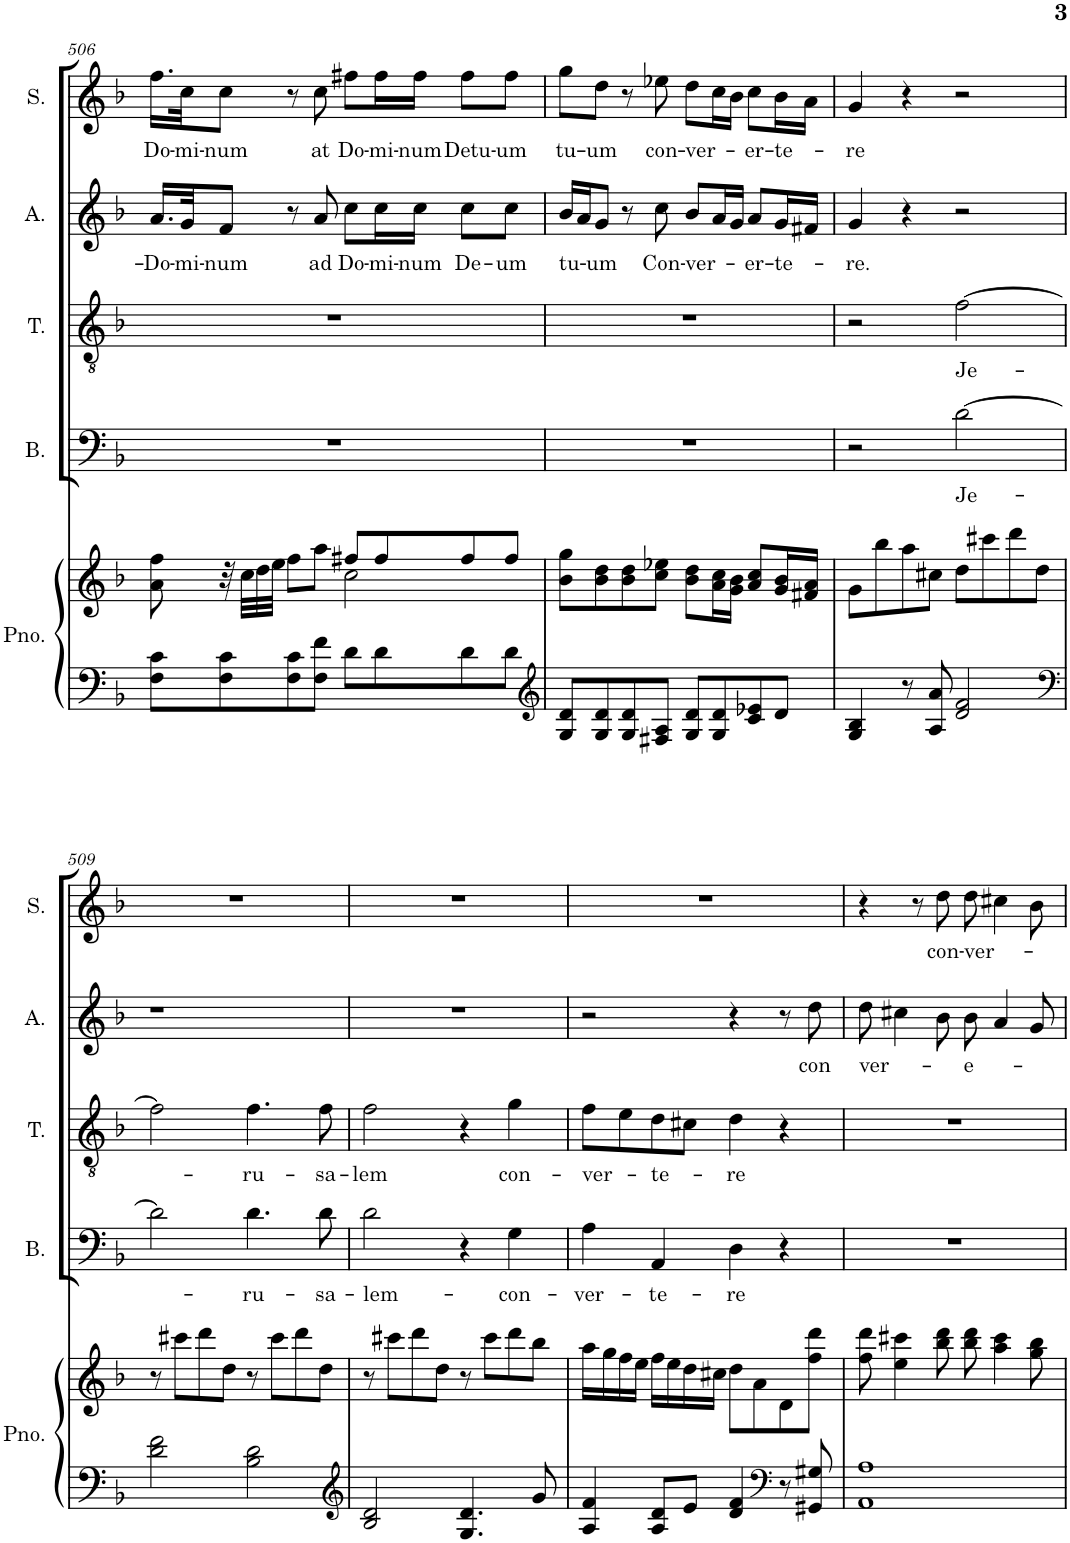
**kern	**kern	**kern	**text	**kern	**text	**kern	**text	**kern	**text
*part5	*part5	*part4	*part4	*part3	*part3	*part2	*part2	*part1	*part1
*staff6	*staff5	*staff4	*staff4	*staff3	*staff3	*staff2	*staff2	*staff1	*staff1
*I"Piano	*	*I"Bass	*	*I"Tenor	*	*I"Alto	*	*I"Soprano	*
*I'Pno.	*	*I'B.	*	*I'T.	*	*I'A.	*	*I'S.	*
!!LO:PB:g=z
*clefF4	*clefG2	*clefF4	*	*clefGv2	*	*clefG2	*	*clefG2	*
*	*	*	*	*	*	*Trd1c2	*	*	*
*k[b-]	*k[b-]	*k[b-]	*	*k[b-]	*	*k[b-]	*	*k[b-]	*
*M4/4	*M4/4	*M4/4	*	*M4/4	*	*M4/4	*	*M4/4	*
*met(c)	*met(c)	*met(c)	*	*met(c)	*	*met(c)	*	*met(c)	*
=506	=506	=506	=506	=506	=506	=506	=506	=506	=506
*	*^	*	*	*	*	*	*	*	*
!	!	!	!	!	!	!	!	!LO:LY:b	!	!LO:LY:b
8F\ 8c\L	8a\ 8ff\	2ryy	1r	.	1r	.	16.a/LL	-Do-	16.ff\LL	Do-
!	!	!	!	!	!	!	!	!LO:LY:b	!	!LO:LY:b
.	.	.	.	.	.	.	32g/JK	-mi-	32cc\JK	-mi-
!	!	!	!	!	!	!	!	!LO:LY:b	!	!LO:LY:b
8F\ 8c\	32r	.	.	.	.	.	8f/J	-num	8cc\J	-num
.	32cc\LLL	.	.	.	.	.	.	.	.	.
.	32dd\	.	.	.	.	.	.	.	.	.
.	32ee\JJJ	.	.	.	.	.	.	.	.	.
8F\ 8c\	8ff\L	.	.	.	.	.	8r	.	8r	.
!	!	!	!	!	!	!	!	!LO:LY:b	!	!LO:LY:b
8F\ 8f\J	8aa\J	.	.	.	.	.	8a/	ad	8cc\	at
!	!	!	!	!	!	!	!	!LO:LY:b	!	!LO:LY:b
8d\L	8ff#X/L	2cc\	.	.	.	.	8cc\L	Do-	8ff#X\L	Do-
!	!	!	!	!	!	!	!	!LO:LY:b	!	!LO:LY:b
8d\	8ff#/	.	.	.	.	.	16cc\L	-mi-	16ff#\L	-mi-
!	!	!	!	!	!	!	!	!LO:LY:b	!	!LO:LY:b
.	.	.	.	.	.	.	16cc\JJ	-num	16ff#\JJ	-num
!	!	!	!	!	!	!	!	!LO:LY:b	!	!LO:LY:b
8d\	8ff#/	.	.	.	.	.	8cc\L	De-	8ff#\L	Detu-
!	!	!	!	!	!	!	!	!LO:LY:b	!	!LO:LY:b
8d\J	8ff#/J	.	.	.	.	.	8cc\J	-um	8ff#\J	-um
*	*v	*v	*	*	*	*	*	*	*	*
=507	=507	=507	=507	=507	=507	=507	=507	=507	=507
*clefG2	*	*	*	*	*	*	*	*	*
!	!	!	!	!	!	!	!LO:LY:b	!	!LO:LY:b
8G/ 8d/L	8b-\ 8gg\L	1r	.	1r	.	16b-/LL	tu-	8gg\L	tu-
.	.	.	.	.	.	16a/J	.	.	.
!	!	!	!	!	!	!	!LO:LY:b	!	!LO:LY:b
8G/ 8d/	8b-\ 8dd\	.	.	.	.	8g/J	-um	8dd\J	-um
8G/ 8d/	8b-\ 8dd\	.	.	.	.	8r	.	8r	.
!	!	!	!	!	!	!	!LO:LY:b	!	!LO:LY:b
8F#X/ 8A/J	8cc\ 8ee-X\J	.	.	.	.	8cc\	Con-	8ee-X\	con-
!	!	!	!	!	!	!	!LO:LY:b	!	!LO:LY:b
8G/ 8d/L	8b-\ 8dd\L	.	.	.	.	8b-/L	-ver-	8dd\L	-ver-
8G/ 8d/	16a\ 16cc\L	.	.	.	.	16a/L	.	16cc\L	.
.	16g\ 16b-\JJ	.	.	.	.	16g/JJ	.	16b-\JJ	.
!	!	!	!	!	!	!	!LO:LY:b	!	!LO:LY:b
8c/ 8e-X/	8a/ 8cc/L	.	.	.	.	8a/L	-er-	8cc\L	-er-
!	!	!	!	!	!	!	!LO:LY:b	!	!LO:LY:b
8d/J	16g/ 16b-/L	.	.	.	.	16g/L	-te-	16b-\L	-te-
.	16f#X/ 16a/JJ	.	.	.	.	16f#X/JJ	.	16a\JJ	.
=508	=508	=508	=508	=508	=508	=508	=508	=508	=508
!	!	!	!	!	!	!	!LO:LY:b	!	!LO:LY:b
4G/ 4B-/	8g\L	2r	.	2r	.	4g/	-re.	4g/	-re
.	8bb-\	.	.	.	.	.	.	.	.
8r	8aa\	.	.	.	.	4r	.	4r	.
8A/ 8a/	8cc#X\J	.	.	.	.	.	.	.	.
!	!	!	!LO:LY:b	!	!LO:LY:b	!	!	!	!
2d/ 2f/	8dd\L	[2d\	Je-	[2f\	Je-	2r	.	2r	.
.	8ccc#X\	.	.	.	.	.	.	.	.
.	8ddd\	.	.	.	.	.	.	.	.
.	8dd\J	.	.	.	.	.	.	.	.
!!LO:LB:g=z
=509	=509	=509	=509	=509	=509	=509	=509	=509	=509
*clefF4	*	*	*	*	*	*	*	*	*
2d\ 2f\	8r	2d\]	.	2f\]	.	1r	.	1r	.
.	8ccc#X\L	.	.	.	.	.	.	.	.
.	8ddd\	.	.	.	.	.	.	.	.
.	8dd\J	.	.	.	.	.	.	.	.
!	!	!	!LO:LY:b	!	!LO:LY:b	!	!	!	!
2B-\ 2d\	8r	4.d\	-ru-	4.f\	-ru-	.	.	.	.
.	8ccc#\L	.	.	.	.	.	.	.	.
.	8ddd\	.	.	.	.	.	.	.	.
!	!	!	!LO:LY:b	!	!LO:LY:b	!	!	!	!
.	8dd\J	8d\	-sa-	8f\	-sa-	.	.	.	.
=510	=510	=510	=510	=510	=510	=510	=510	=510	=510
*clefG2	*	*	*	*	*	*	*	*	*
!	!	!	!LO:LY:b	!	!LO:LY:b	!	!	!	!
2B-/ 2d/	8r	2d\	-lem-	2f\	-lem	1r	.	1r	.
.	8ccc#X\L	.	.	.	.	.	.	.	.
.	8ddd\	.	.	.	.	.	.	.	.
.	8dd\J	.	.	.	.	.	.	.	.
4.G/ 4.d/	8r	4r	.	4r	.	.	.	.	.
.	8ccc#\L	.	.	.	.	.	.	.	.
!	!	!	!LO:LY:b	!	!LO:LY:b	!	!	!	!
.	8ddd\	4G\	-con-	4g\	con-	.	.	.	.
8g/	8bb-\J	.	.	.	.	.	.	.	.
=511	=511	=511	=511	=511	=511	=511	=511	=511	=511
!	!	!	!LO:LY:b	!	!LO:LY:b	!	!	!	!
4A/ 4f/	16aa\LL	4A\	-ver-	8f\L	-ver-	2r	.	1r	.
.	16gg\	.	.	.	.	.	.	.	.
.	16ff\	.	.	8e\	.	.	.	.	.
.	16ee\JJ	.	.	.	.	.	.	.	.
!	!	!	!LO:LY:b	!	!LO:LY:b	!	!	!	!
8A/ 8d/L	16ff\LL	4AA/	-te-	8d\	-te-	.	.	.	.
.	16ee\	.	.	.	.	.	.	.	.
8e/J	16dd\	.	.	8c#X\J	.	.	.	.	.
.	16cc#X\JJ	.	.	.	.	.	.	.	.
!	!	!	!LO:LY:b	!	!LO:LY:b	!	!	!	!
4d/ 4f/	8dd\L	4D\	-re	4d\	-re	4r	.	.	.
.	8a\	.	.	.	.	.	.	.	.
*clefF4	*	*	*	*	*	*	*	*	*
8r	8d\	4r	.	4r	.	8r	.	.	.
!	!	!	!	!	!	!	!LO:LY:b	!	!
8GG#X/ 8G#X/	8ff\ 8ddd\J	.	.	.	.	8dd\	con	.	.
=512	=512	=512	=512	=512	=512	=512	=512	=512	=512
!	!	!	!	!	!	!	!LO:LY:b	!	!
1AA 1A	8ff\ 8ddd\	1r	.	1r	.	8dd\	ver-	4r	.
.	4ee\ 4ccc#X\	.	.	.	.	4cc#X\	.	.	.
.	.	.	.	.	.	.	.	8r	.
!	!	!	!	!	!	!	!	!	!LO:LY:b
.	8bb-\ 8ddd\	.	.	.	.	8b-\	.	8dd\	con-
!	!	!	!	!	!	!	!LO:LY:b	!	!LO:LY:b
.	8bb-\ 8ddd\	.	.	.	.	8b-\	-e-	8dd\	-ver-
.	4aa\ 4ccc#\	.	.	.	.	4a/	.	4cc#X\	.
.	8gg\ 8bb-\	.	.	.	.	8g/	.	8b-\	.
=	=	=	=	=	=	=	=	=	=
*-	*-	*-	*-	*-	*-	*-	*-	*-	*-
